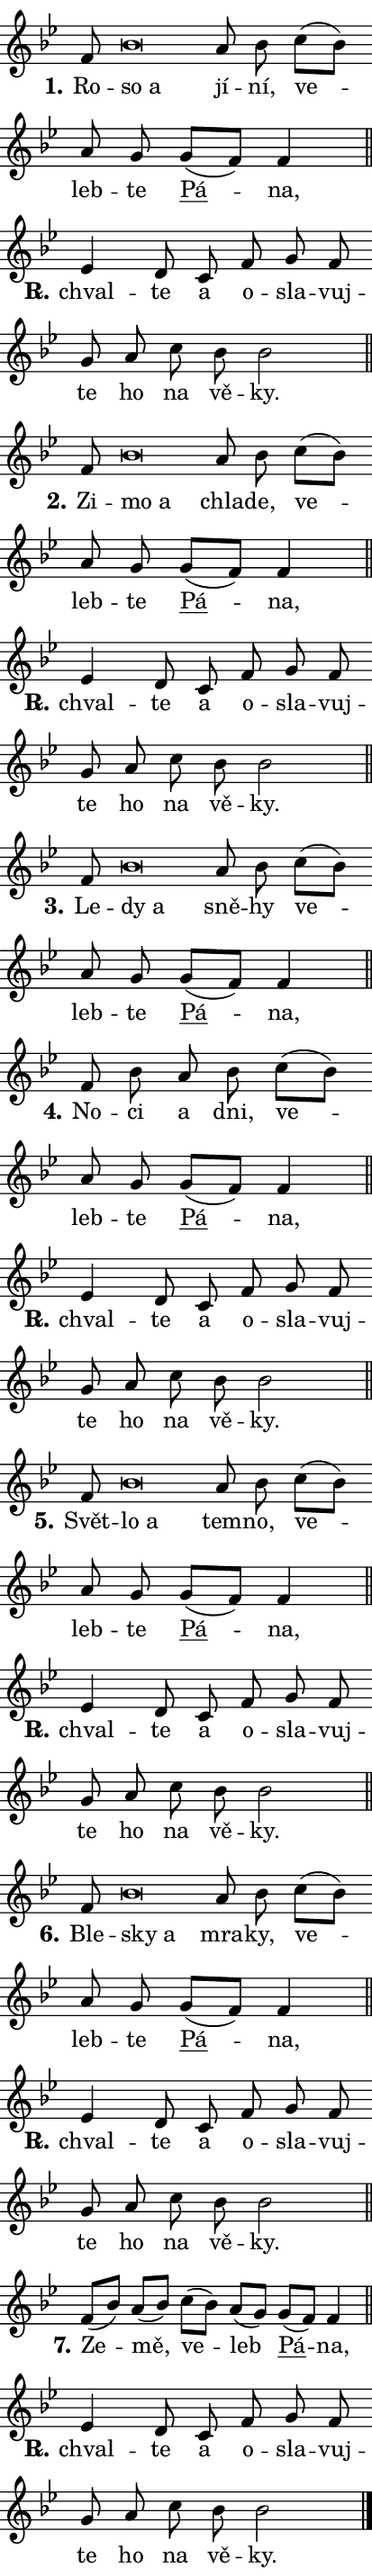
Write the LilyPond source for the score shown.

\version "2.22.1"
\header { tagline = "" }
\paper {
  indent = 0\cm
  top-margin = 0\cm
  right-margin = 0\cm
  bottom-margin = 0\cm
  left-margin = 0\cm
  paper-width = 7\cm
  page-breaking = #ly:one-page-breaking
  system-system-spacing.basic-distance = #11
  score-system-spacing.basic-distance = #11
  ragged-last = ##f
}


%% Author: Thomas Morley
%% https://lists.gnu.org/archive/html/lilypond-user/2020-05/msg00002.html
#(define (line-position grob)
"Returns position of @var[grob} in current system:
   @code{'start}, if at first time-step
   @code{'end}, if at last time-step
   @code{'middle} otherwise
"
  (let* ((col (ly:item-get-column grob))
         (ln (ly:grob-object col 'left-neighbor))
         (rn (ly:grob-object col 'right-neighbor))
         (col-to-check-left (if (ly:grob? ln) ln col))
         (col-to-check-right (if (ly:grob? rn) rn col))
         (break-dir-left
           (and
             (ly:grob-property col-to-check-left 'non-musical #f)
             (ly:item-break-dir col-to-check-left)))
         (break-dir-right
           (and
             (ly:grob-property col-to-check-right 'non-musical #f)
             (ly:item-break-dir col-to-check-right))))
        (cond ((eqv? 1 break-dir-left) 'start)
              ((eqv? -1 break-dir-right) 'end)
              (else 'middle))))

#(define (tranparent-at-line-position vctor)
  (lambda (grob)
  "Relying on @code{line-position} select the relevant enry from @var{vctor}.
Used to determine transparency,"
    (case (line-position grob)
      ((end) (not (vector-ref vctor 0)))
      ((middle) (not (vector-ref vctor 1)))
      ((start) (not (vector-ref vctor 2))))))

noteHeadBreakVisibility =
#(define-music-function (break-visibility)(vector?)
"Makes @code{NoteHead}s transparent relying on @var{break-visibility}"
#{
  \override NoteHead.transparent =
    #(tranparent-at-line-position break-visibility)
#})

#(define delete-ledgers-for-transparent-note-heads
  (lambda (grob)
    "Reads whether a @code{NoteHead} is transparent.
If so this @code{NoteHead} is removed from @code{'note-heads} from
@var{grob}, which is supposed to be @code{LedgerLineSpanner}.
As a result ledgers are not printed for this @code{NoteHead}"
    (let* ((nhds-array (ly:grob-object grob 'note-heads))
           (nhds-list
             (if (ly:grob-array? nhds-array)
                 (ly:grob-array->list nhds-array)
                 '()))
           ;; Relies on the transparent-property being done before
           ;; Staff.LedgerLineSpanner.after-line-breaking is executed.
           ;; This is fragile ...
           (to-keep
             (remove
               (lambda (nhd)
                 (ly:grob-property nhd 'transparent #f))
               nhds-list)))
      ;; TODO find a better method to iterate over grob-arrays, similiar
      ;; to filter/remove etc for lists
      ;; For now rebuilt from scratch
      (set! (ly:grob-object grob 'note-heads)  '())
      (for-each
        (lambda (nhd)
          (ly:pointer-group-interface::add-grob grob 'note-heads nhd))
        to-keep))))

hideNotes = {
  \noteHeadBreakVisibility #begin-of-line-visible
}
unHideNotes = {
  \noteHeadBreakVisibility #all-visible
}

% work-around for resetting accidentals
% https://lilypond.org/doc/v2.23/Documentation/notation/displaying-rhythms#unmetered-music
cadenzaMeasure = {
  \cadenzaOff
  \partial 1024 s1024
  \cadenzaOn
}

#(define-markup-command (accent layout props text) (markup?)
  "Underline accented syllable"
  (interpret-markup layout props
    #{\markup \override #'(offset . 4.3) \underline { #text }#}))

responsum = \markup \concat {
  "R" \hspace #-1.05 \path #0.1 #'((moveto 0 0.07) (lineto 0.9 0.8)) \hspace #0.05 "."
}

\layout {
    \context {
        \Staff
        \remove "Time_signature_engraver"
        \override LedgerLineSpanner.after-line-breaking = #delete-ledgers-for-transparent-note-heads
    }
    \context {
        \Voice {
            \override NoteHead.output-attributes = #'((class . "notehead"))
            \override Hairpin.height = #0.55
        }
    }
    \context {
        \Lyrics {
            \override StanzaNumber.output-attributes = #'((class . "stanzanumber"))
            \override LyricSpace.minimum-distance = #0.9
            \override LyricText.font-name = #"TeX Gyre Schola"
            \override LyricText.font-size = 1
            \override StanzaNumber.font-name = #"TeX Gyre Schola Bold"
            \override StanzaNumber.font-size = 1
        }
    }
}

% magnetic-lyrics.ily
%
%   written by
%     Jean Abou Samra <jean@abou-samra.fr>
%     Werner Lemberg <wl@gnu.org>
%
%   adapted by
%     Jiri Hon <jiri.hon@gmail.com>
%
% Version 2022-Apr-15

% https://www.mail-archive.com/lilypond-user@gnu.org/msg149350.html

#(define (Left_hyphen_pointer_engraver context)
   "Collect syllable-hyphen-syllable occurrences in lyrics and store
them in properties.  This engraver only looks to the left.  For
example, if the lyrics input is @code{foo -- bar}, it does the
following.

@itemize @bullet
@item
Set the @code{text} property of the @code{LyricHyphen} grob between
@q{foo} and @q{bar} to @code{foo}.

@item
Set the @code{left-hyphen} property of the @code{LyricText} grob with
text @q{foo} to the @code{LyricHyphen} grob between @q{foo} and
@q{bar}.
@end itemize

Use this auxiliary engraver in combination with the
@code{lyric-@/text::@/apply-@/magnetic-@/offset!} hook."
   (let ((hyphen #f)
         (text #f))
     (make-engraver
      (acknowledgers
       ((lyric-syllable-interface engraver grob source-engraver)
        (set! text grob)))
      (end-acknowledgers
       ((lyric-hyphen-interface engraver grob source-engraver)
        ;(when (not (grob::has-interface grob 'lyric-space-interface))
          (set! hyphen grob)));)
      ((stop-translation-timestep engraver)
       (when (and text hyphen)
         (ly:grob-set-object! text 'left-hyphen hyphen))
       (set! text #f)
       (set! hyphen #f)))))

#(define (lyric-text::apply-magnetic-offset! grob)
   "If the space between two syllables is less than the value in
property @code{LyricText@/.details@/.squash-threshold}, move the right
syllable to the left so that it gets concatenated with the left
syllable.

Use this function as a hook for
@code{LyricText@/.after-@/line-@/breaking} if the
@code{Left_@/hyphen_@/pointer_@/engraver} is active."
   (let ((hyphen (ly:grob-object grob 'left-hyphen #f)))
     (when hyphen
       (let ((left-text (ly:spanner-bound hyphen LEFT)))
         (when (grob::has-interface left-text 'lyric-syllable-interface)
           (let* ((common (ly:grob-common-refpoint grob left-text X))
                  (this-x-ext (ly:grob-extent grob common X))
                  (left-x-ext
                   (begin
                     ;; Trigger magnetism for left-text.
                     (ly:grob-property left-text 'after-line-breaking)
                     (ly:grob-extent left-text common X)))
                  ;; `delta` is the gap width between two syllables.
                  (delta (- (interval-start this-x-ext)
                            (interval-end left-x-ext)))
                  (details (ly:grob-property grob 'details))
                  (threshold (assoc-get 'squash-threshold details 0.2)))
             (when (< delta threshold)
               (let* (;; We have to manipulate the input text so that
                      ;; ligatures crossing syllable boundaries are not
                      ;; disabled.  For languages based on the Latin
                      ;; script this is essentially a beautification.
                      ;; However, for non-Western scripts it can be a
                      ;; necessity.
                      (lt (ly:grob-property left-text 'text))
                      (rt (ly:grob-property grob 'text))
                      (is-space (grob::has-interface hyphen 'lyric-space-interface))
                      (space (if is-space " " ""))
                      (space-markup (grob-interpret-markup grob " "))
                      (space-size (interval-length (ly:stencil-extent space-markup X)))
                      (extra-delta (if is-space space-size 0))
                      ;; Append new syllable.
                      (ltrt-space (if (and (string? lt) (string? rt))
                                (string-append lt space rt)
                                (make-concat-markup (list lt space rt))))
                      ;; Right-align `ltrt` to the right side.
                      (ltrt-space-markup (grob-interpret-markup
                               grob
                               (make-translate-markup
                                (cons (interval-length this-x-ext) 0)
                                (make-right-align-markup ltrt-space)))))
                 (begin
                   ;; Don't print `left-text`.
                   (ly:grob-set-property! left-text 'stencil #f)
                   ;; Set text and stencil (which holds all collected
                   ;; syllables so far) and shift it to the left.
                   (ly:grob-set-property! grob 'text ltrt-space)
                   (ly:grob-set-property! grob 'stencil ltrt-space-markup)
                   (ly:grob-translate-axis! grob (- (- delta extra-delta)) X))))))))))


#(define (lyric-hyphen::displace-bounds-first grob)
   ;; Make very sure this callback isn't triggered too early.
   (let ((left (ly:spanner-bound grob LEFT))
         (right (ly:spanner-bound grob RIGHT)))
     (ly:grob-property left 'after-line-breaking)
     (ly:grob-property right 'after-line-breaking)
     (ly:lyric-hyphen::print grob)))

squashThreshold = #0.4

\layout {
  \context {
    \Lyrics
    \consists #Left_hyphen_pointer_engraver
    \override LyricText.after-line-breaking =
      #lyric-text::apply-magnetic-offset!
    \override LyricHyphen.stencil = #lyric-hyphen::displace-bounds-first
    \override LyricText.details.squash-threshold = \squashThreshold
    \override LyricHyphen.minimum-distance = 0
    \override LyricHyphen.minimum-length = \squashThreshold
  }
}

squash = \override LyricText.details.squash-threshold = 9999
unSquash = \override LyricText.details.squash-threshold = \squashThreshold

left = \override LyricText.self-alignment-X = #LEFT
unLeft = \revert LyricText.self-alignment-X

starOffset = #(lambda (grob) 
                (let ((x_offset (ly:self-alignment-interface::aligned-on-x-parent grob)))
                  (if (= x_offset 0) 0 (+ x_offset 1.2))))

star = #(define-music-function (syllable)(string?)
"Append star separator at the end of a syllable"
#{
  \once \override LyricText.X-offset = #starOffset
  \lyricmode { \markup {
    #syllable
    \override #'((font-name . "TeX Gyre Schola Bold")) \hspace #0.2 \lower #0.65 \larger "*"
  } }
#})

starAccent = #(define-music-function (syllable)(string?)
"Append star separator at the end of a syllable and make accent"
#{
  \once \override LyricText.X-offset = #starOffset
  \lyricmode { \markup {
    \accent #syllable
    \override #'((font-name . "TeX Gyre Schola Bold")) \hspace #0.2 \lower #0.65 \larger "*"
  } }
#})

breath = #(define-music-function (syllable)(string?)
"Append breathing indicator at the end of a syllable"
#{
  \lyricmode { \markup { #syllable "+" } }
#})

optionalBreath = #(define-music-function (syllable)(string?)
"Append optional breathing indicator at the end of a syllable"
#{
  \lyricmode { \markup { #syllable "(+)" } }
#})


\score {
    <<
        \new Voice = "melody" { \cadenzaOn \key bes \major \relative { f'8 bes\breve*1/16 \hideNotes \breve*1/16 \bar "" \unHideNotes a8 bes \bar "" c[( bes)] \bar "" a g \bar "" \bar "" g[( f)] f4 \cadenzaMeasure \bar "||" \break }
\relative { es'4 d8 c \bar "" f g f \bar "" g a \bar "" c bes bes2 \cadenzaMeasure \bar "||" \break }
\relative { f'8 bes\breve*1/16 \hideNotes \breve*1/16 \bar "" \unHideNotes a8 bes \bar "" c[( bes)] \bar "" a g \bar "" \bar "" g[( f)] f4 \cadenzaMeasure \bar "||" \break }
\relative { es'4 d8 c \bar "" f g f \bar "" g a \bar "" c bes bes2 \cadenzaMeasure \bar "||" \break }
\relative { f'8 bes\breve*1/16 \hideNotes \breve*1/16 \bar "" \unHideNotes a8 bes \bar "" c[( bes)] \bar "" a g \bar "" \bar "" g[( f)] f4 \cadenzaMeasure \bar "||" \break }
\relative { f'8 bes8 a8 bes \bar "" c[( bes)] \bar "" a g \bar "" \bar "" g[( f)] f4 \cadenzaMeasure \bar "||" \break }
\relative { es'4 d8 c \bar "" f g f \bar "" g a \bar "" c bes bes2 \cadenzaMeasure \bar "||" \break }
\relative { f'8 bes\breve*1/16 \hideNotes \breve*1/16 \bar "" \unHideNotes a8 bes \bar "" c[( bes)] \bar "" a g \bar "" \bar "" g[( f)] f4 \cadenzaMeasure \bar "||" \break }
\relative { es'4 d8 c \bar "" f g f \bar "" g a \bar "" c bes bes2 \cadenzaMeasure \bar "||" \break }
\relative { f'8 bes\breve*1/16 \hideNotes \breve*1/16 \bar "" \unHideNotes a8 bes \bar "" c[( bes)] \bar "" a g \bar "" \bar "" g[( f)] f4 \cadenzaMeasure \bar "||" \break }
\relative { es'4 d8 c \bar "" f g f \bar "" g a \bar "" c bes bes2 \cadenzaMeasure \bar "||" \break }
\relative { f'8[( bes8)] a8[( bes)] \bar "" c[( bes)] \bar "" a[( g)] \bar "" \bar "" g[( f)] f4 \cadenzaMeasure \bar "||" \break }
\relative { es'4 d8 c \bar "" f g f \bar "" g a \bar "" c bes bes2 \cadenzaMeasure \bar "||" \break } \bar "|." }
        \new Lyrics \lyricsto "melody" { \lyricmode { \set stanza = "1."
Ro -- \left so \squash a \unLeft \unSquash jí -- ní, ve -- leb -- te \markup \accent Pá -- na,
\set stanza = \responsum
chval -- te a o -- sla -- vuj -- te ho na vě -- ky.
\set stanza = "2."
Zi -- \left mo \squash a \unLeft \unSquash chla -- de, ve -- leb -- te \markup \accent Pá -- na,
\set stanza = \responsum
chval -- te a o -- sla -- vuj -- te ho na vě -- ky.
\set stanza = "3."
Le -- \left dy \squash a \unLeft \unSquash sně -- hy ve -- leb -- te \markup \accent Pá -- na,
\set stanza = "4."
No -- ci a dni, ve -- leb -- te \markup \accent Pá -- na,
\set stanza = \responsum
chval -- te a o -- sla -- vuj -- te ho na vě -- ky.
\set stanza = "5."
Svět -- \left lo \squash a \unLeft \unSquash tem -- no, ve -- leb -- te \markup \accent Pá -- na,
\set stanza = \responsum
chval -- te a o -- sla -- vuj -- te ho na vě -- ky.
\set stanza = "6."
Ble -- \left sky \squash a \unLeft \unSquash mra -- ky, ve -- leb -- te \markup \accent Pá -- na,
\set stanza = \responsum
chval -- te a o -- sla -- vuj -- te ho na vě -- ky.
\set stanza = "7."
Ze -- mě, ve -- leb \markup \accent Pá -- na,
\set stanza = \responsum
chval -- te a o -- sla -- vuj -- te ho na vě -- ky. } }
    >>
    \layout {}
}
